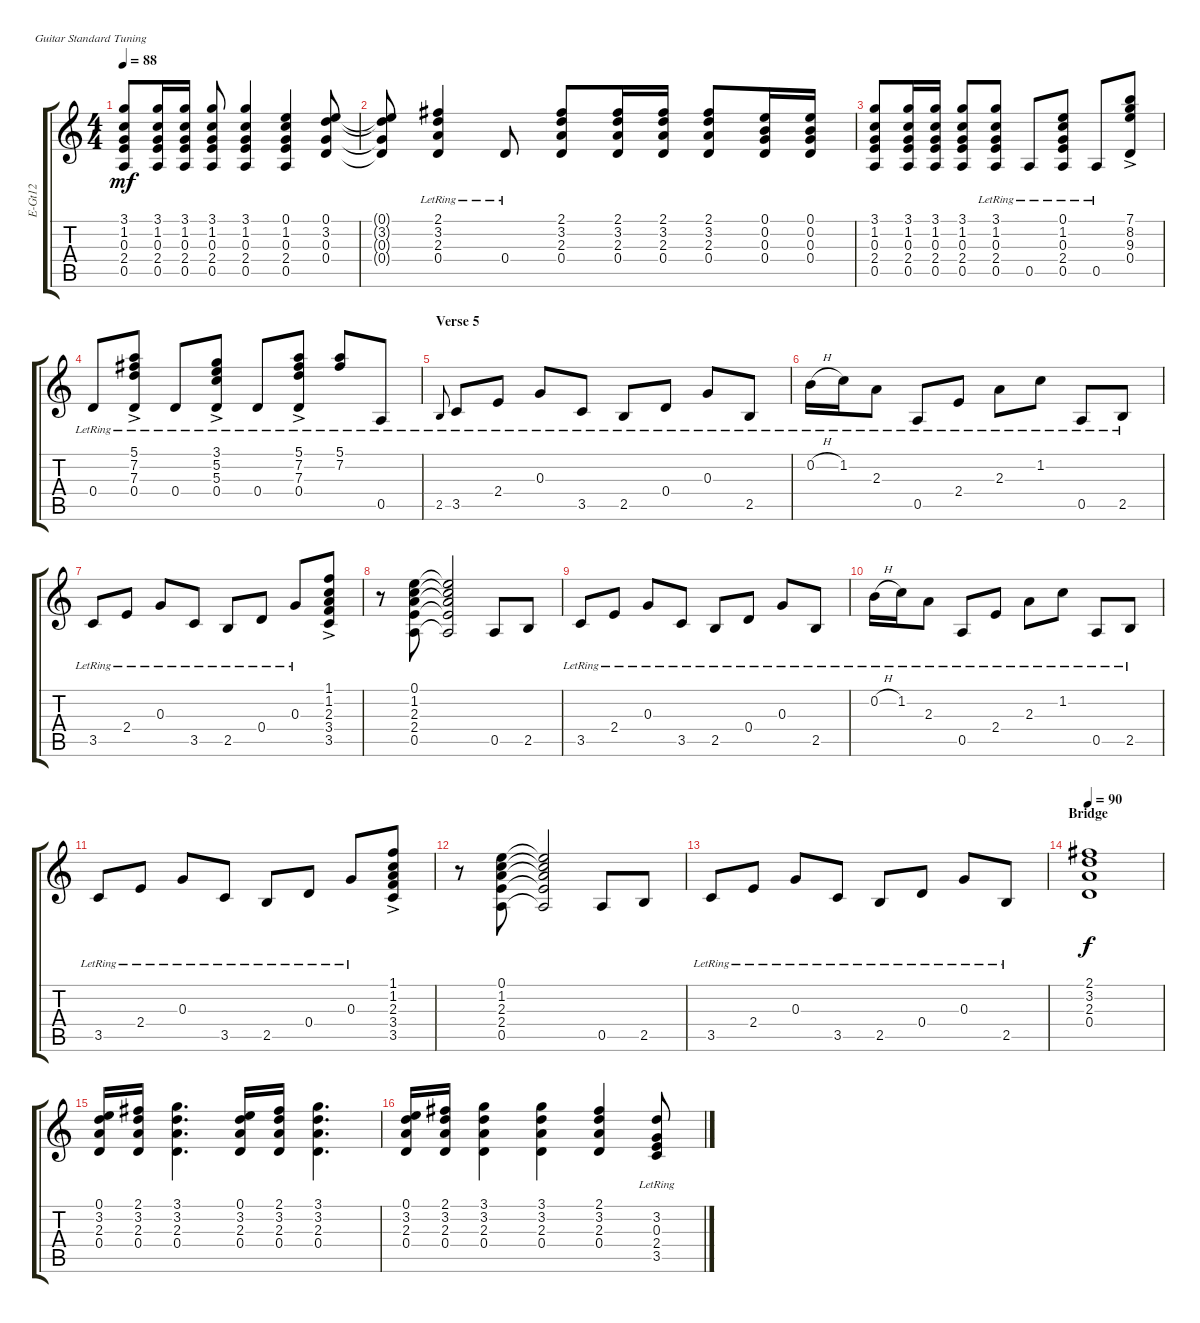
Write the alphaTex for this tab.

\defaultSystemsLayout 4
\bracketExtendMode groupsimilarinstruments
\otherSystemsTrackNameOrientation horizontal
\track ("12 Str. Elec (Page)" "E-Gt12") {mute instrument electricguitarclean}
\staff {score tabs}
\tuning (E4 B3 G3 D3 A2 E2)
\ts (4 4)
\tempo 88
\clef g2
\ks c
(3.1 1.2 0.3 2.4 0.5).8{dy mf beam Up} (3.1 1.2 0.3 2.4 0.5).16{beam Up} (3.1 1.2 0.3 2.4 0.5).16{beam Up} (3.1 1.2 0.3 2.4 0.5).8{beam Up} (3.1 1.2 0.3 2.4 0.5).4{beam Up} (0.1 1.2 0.3 2.4 0.5).4{beam Up} (0.1 3.2 0.3 0.4).8{beam Up} |
(0.4{t} 0.3{t} 3.2{t} 0.1{t}).8{beam Up} (2.1{lr acc #} 3.2{lr} 2.3{lr} 0.4{lr}).4{beam Up} 0.4{lr}.8{beam Up} (0.4 2.3 3.2 2.1{acc #}).8{beam Up} (0.4 2.3 3.2 2.1{acc #}).16{beam Up} (0.4 2.3 3.2 2.1{acc #}).16{beam Up} (0.4 2.3 3.2 2.1{acc #}).8{beam Up} (0.4 0.3 0.2 0.1).16{beam Up} (0.4 0.3 0.2 0.1).16{beam Up} |
(3.1 1.2 0.3 2.4 0.5).8{beam Up} (3.1 1.2 0.3 2.4 0.5).16{beam Up} (3.1 1.2 0.3 2.4 0.5).16{beam Up} (3.1 1.2 0.3 2.4 0.5).8{beam Up} (3.1{lr} 1.2{lr} 0.3{lr} 2.4{lr} 0.5{lr}).8{beam Up} 0.5{lr}.8{beam Up} (0.1{lr} 0.5{lr} 2.4{lr} 0.3{lr} 1.2{lr}).8{beam Up} 0.5{lr}.8{beam Up} (7.1{ac} 8.2{ac} 9.3{ac} 0.4{ac}).8{beam Up} |
0.4{lr}.8{beam Up} (0.4{ac lr} 5.1{ac lr} 7.2{ac lr acc #} 7.3{ac lr}).8{beam Up} 0.4{lr}.8{beam Up} (0.4{ac lr} 3.1{ac lr} 5.2{ac lr} 5.3{ac lr}).8{beam Up} 0.4{lr}.8{beam Up} (0.4{ac lr} 7.3{ac lr} 7.2{ac lr acc #} 5.1{ac lr}).8{beam Up} (7.2{lr acc #} 5.1{lr}).8{beam Up} 0.5{lr}.8{beam Up} |
\section ("" "Verse 5")
2.5{lr}.8{gr onbeat beam Up} 3.5{lr}.8{beam Up} 2.4{lr}.8{beam Up} 0.3{lr}.8{beam Up} 3.5{lr}.8{beam Up} 2.5{lr}.8{beam Up} 0.4{lr}.8{beam Up} 0.3{lr}.8{beam Up} 2.5{lr}.8{beam Up} |
0.2{h lr}.16{beam Down} 1.2{lr}.16{beam Down} 2.3{lr}.8{beam Down} 0.5{lr}.8{beam Up} 2.4{lr}.8{beam Up} 2.3{lr}.8{beam Down} 1.2{lr}.8{beam Down} 0.5{lr}.8{beam Up} 2.5{lr}.8{beam Up} |
3.5{lr}.8{beam Up} 2.4{lr}.8{beam Up} 0.3{lr}.8{beam Up} 3.5{lr}.8{beam Up} 2.5{lr}.8{beam Up} 0.4{lr}.8{beam Up} 0.3{lr}.8{beam Up} (3.5{ac} 3.4{ac} 2.3{ac} 1.2{ac} 1.1{ac}).8{beam Up} |
r.8{beam Down} (0.1 1.2 2.3 2.4 0.5).8{beam Up} (0.5{t} 2.4{t} 2.3{t} 1.2{t} 0.1{t}).2{beam Up} 0.5.8{beam Up} 2.5.8{beam Up} |
3.5{lr}.8{beam Up} 2.4{lr}.8{beam Up} 0.3{lr}.8{beam Up} 3.5{lr}.8{beam Up} 2.5{lr}.8{beam Up} 0.4{lr}.8{beam Up} 0.3{lr}.8{beam Up} 2.5{lr}.8{beam Up} |
0.2{h lr}.16{beam Down} 1.2{lr}.16{beam Down} 2.3{lr}.8{beam Down} 0.5{lr}.8{beam Up} 2.4{lr}.8{beam Up} 2.3{lr}.8{beam Down} 1.2{lr}.8{beam Down} 0.5{lr}.8{beam Up} 2.5{lr}.8{beam Up} |
3.5{lr}.8{beam Up} 2.4{lr}.8{beam Up} 0.3{lr}.8{beam Up} 3.5{lr}.8{beam Up} 2.5{lr}.8{beam Up} 0.4{lr}.8{beam Up} 0.3{lr}.8{beam Up} (3.5{ac} 3.4{ac} 2.3{ac} 1.2{ac} 1.1{ac}).8{beam Up} |
r.8{beam Down} (0.1 1.2 2.3 2.4 0.5).8{beam Up} (0.5{t} 2.4{t} 2.3{t} 1.2{t} 0.1{t}).2{beam Up} 0.5.8{beam Up} 2.5.8{beam Up} |
3.5{lr}.8{beam Up} 2.4{lr}.8{beam Up} 0.3{lr}.8{beam Up} 3.5{lr}.8{beam Up} 2.5{lr}.8{beam Up} 0.4{lr}.8{beam Up} 0.3{lr}.8{beam Up} 2.5{lr}.8{beam Up} |
\section ("" "Bridge")
\tempo 90
(2.1{acc #} 3.2 2.3 0.4).1{dy f beam Up} |
(0.1 0.4 2.3 3.2).16{beam Up} (2.1{acc #} 0.4 2.3 3.2).16{beam Up} (3.1 3.2 2.3 0.4).4{d beam Down} (0.1 0.4 2.3 3.2).16{beam Up} (2.1{acc #} 0.4 2.3 3.2).16{beam Up} (3.1 3.2 2.3 0.4).4{d beam Down} |
(0.1 0.4 2.3 3.2).16{beam Up} (2.1{acc #} 0.4 2.3 3.2).16{beam Up} (3.1 3.2 2.3 0.4).4{beam Down} (3.1 3.2 2.3 0.4).4{beam Down} (0.4 2.3 3.2 2.1{acc #}).4{beam Up} (3.2{lr} 0.3{lr} 2.4{lr} 3.5{lr}).8{beam Up}
